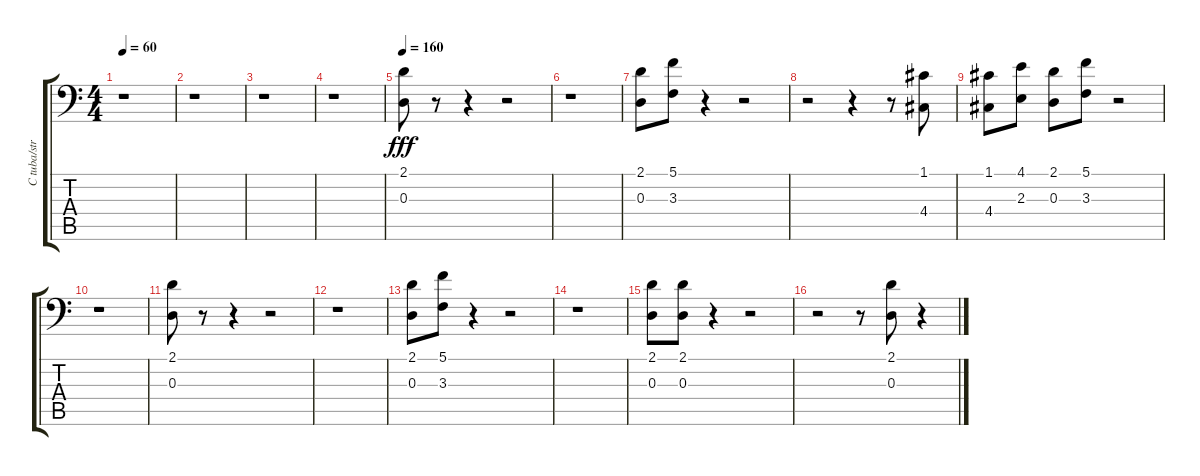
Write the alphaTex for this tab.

\track ("C tuba/string bass" "C tuba/str") {instrument electricbassfinger}
\staff {score tabs}
\tuning (C3 G2 D2 A1 E1 B0) {hide}
\ts (4 4)
\tempo 60
\clef f4
\ks c
r.1{dy fff instrument electricbassfinger} |
r.1 |
r.1 |
r.1 |
\tempo 160
(2.1 0.3).8 r.8 r.4 r.2 |
r.1 |
(2.1 0.3).8 (5.1 3.3).8 r.4 r.2 |
r.2 r.4 r.8 (1.1 4.4).8 |
(1.1 4.4).8 (4.1 2.3).8 (2.1 0.3).8 (5.1 3.3).8 r.2 |
r.1 |
(2.1 0.3).8 r.8 r.4 r.2 |
r.1 |
(2.1 0.3).8 (5.1 3.3).8 r.4 r.2 |
r.1 |
(2.1 0.3).8 (2.1 0.3).8 r.4 r.2 |
r.2 r.8 (2.1 0.3).8 r.4
